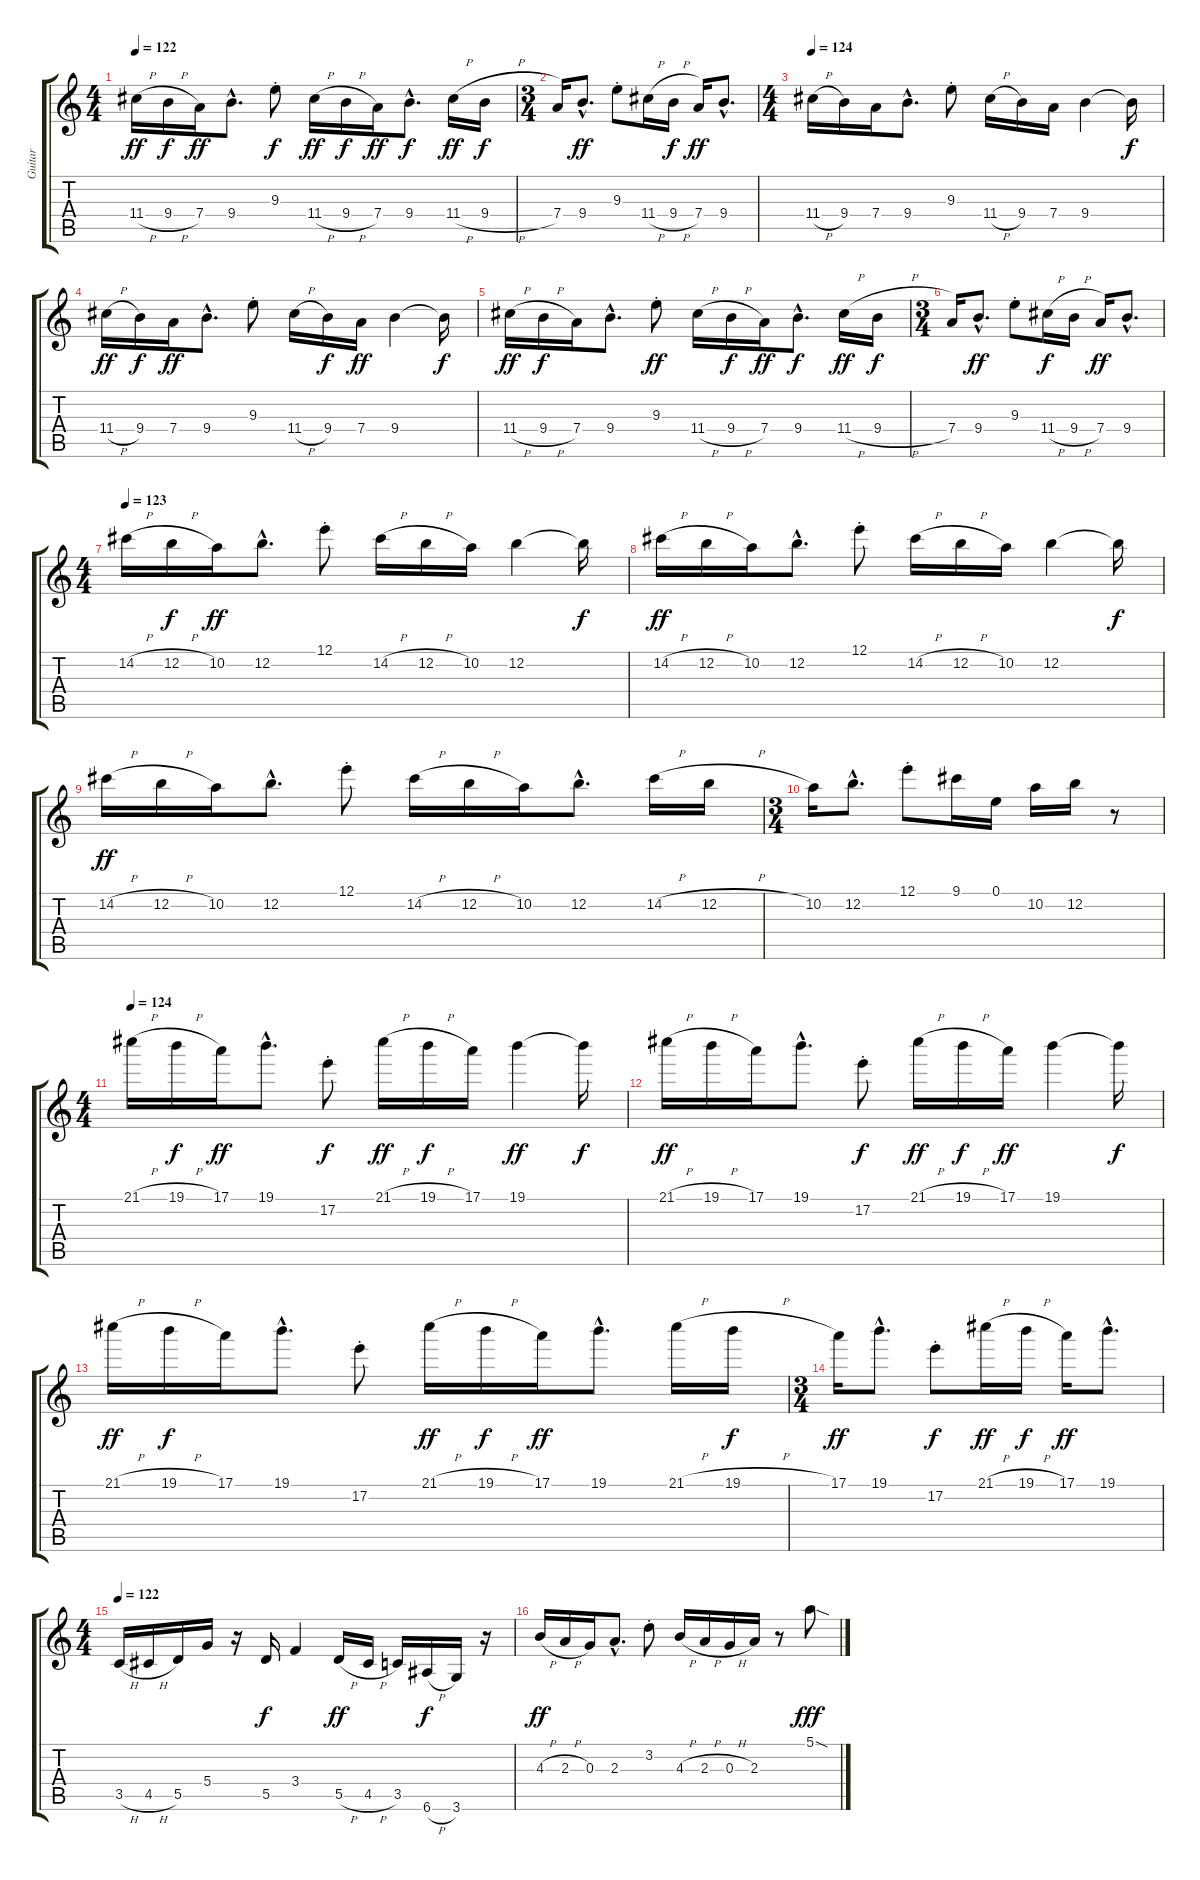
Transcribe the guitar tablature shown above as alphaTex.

\track ("Guitar" "Guitar") {instrument overdrivenguitar}
\staff {score tabs}
\tuning (E4 B3 G3 D3 A2 E2) {hide}
\ts (4 4)
\tempo 122
\clef g2
\ks c
11.4{h}.16{dy ff} 9.4{h}.16{dy f} 7.4.16{dy ff} 9.4{hac}.8{d} 9.3{st}.8{dy f} 11.4{h}.16{dy ff} 9.4{h}.16{dy f} 7.4.16{dy ff} 9.4{hac}.8{d dy f} 11.4{h}.16{dy ff} 9.4{h}.16{dy f} |
\ts (3 4)
7.4.16 9.4{hac}.8{d dy ff} 9.3{st}.8 11.4{h}.16 9.4{h}.16{dy f} 7.4.16{dy ff} 9.4{hac}.8{d} |
\ts (4 4)
\tempo 124
11.4{h}.16 9.4.16 7.4.16 9.4{hac}.8{d} 9.3{st}.8 11.4{h}.16 9.4.16 7.4.16 9.4.4 9.4{t}.16{dy f} |
11.4{h}.16{dy ff} 9.4.16{dy f} 7.4.16{dy ff} 9.4{hac}.8{d} 9.3{st}.8 11.4{h}.16 9.4.16{dy f} 7.4.16{dy ff} 9.4.4 9.4{t}.16{dy f} |
11.4{h}.16{dy ff} 9.4{h}.16{dy f} 7.4.16 9.4{hac}.8{d} 9.3{st}.8{dy ff} 11.4{h}.16 9.4{h}.16{dy f} 7.4.16{dy ff} 9.4{hac}.8{d dy f} 11.4{h}.16{dy ff} 9.4{h}.16{dy f} |
\ts (3 4)
7.4.16 9.4{hac}.8{d dy ff} 9.3{st}.8 11.4{h}.16{dy f} 9.4{h}.16 7.4.16{dy ff} 9.4{hac}.8{d} |
\ts (4 4)
\tempo 123
14.2{h}.16 12.2{h}.16{dy f} 10.2.16{dy ff} 12.2{hac}.8{d} 12.1{st}.8 14.2{h}.16 12.2{h}.16 10.2.16 12.2.4 12.2{t}.16{dy f} |
14.2{h}.16{dy ff} 12.2{h}.16 10.2.16 12.2{hac}.8{d} 12.1{st}.8 14.2{h}.16 12.2{h}.16 10.2.16 12.2.4 12.2{t}.16{dy f} |
14.2{h}.16{dy ff} 12.2{h}.16 10.2.16 12.2{hac}.8{d} 12.1{st}.8 14.2{h}.16 12.2{h}.16 10.2.16 12.2{hac}.8{d} 14.2{h}.16 12.2{h}.16 |
\ts (3 4)
10.2.16 12.2{hac}.8{d} 12.1{st}.8 9.1.16 0.1.16 10.2.16 12.2.16 r.8 |
\ts (4 4)
\tempo 124
21.1{h}.16 19.1{h}.16{dy f} 17.1.16{dy ff} 19.1{hac}.8{d} 17.2{st}.8{dy f} 21.1{h}.16{dy ff} 19.1{h}.16{dy f} 17.1.16 19.1.4{dy ff} 19.1{t}.16{dy f} |
21.1{h}.16{dy ff} 19.1{h}.16 17.1.16 19.1{hac}.8{d} 17.2{st}.8{dy f} 21.1{h}.16{dy ff} 19.1{h}.16{dy f} 17.1.16{dy ff} 19.1.4 19.1{t}.16{dy f} |
21.1{h}.16{dy ff} 19.1{h}.16{dy f} 17.1.16 19.1{hac}.8{d} 17.2{st}.8 21.1{h}.16{dy ff} 19.1{h}.16{dy f} 17.1.16{dy ff} 19.1{hac}.8{d} 21.1{h}.16 19.1{h}.16{dy f} |
\ts (3 4)
17.1.16{dy ff} 19.1{hac}.8{d} 17.2{st}.8{dy f} 21.1{h}.16{dy ff} 19.1{h}.16{dy f} 17.1.16{dy ff} 19.1{hac}.8{d} |
\ts (4 4)
\tempo 122
3.5{h}.16 4.5{h}.16 5.5.16 5.4.16 r.16 5.5.16{dy f} 3.4.4 5.5{h}.16{dy ff} 4.5{h}.16 3.5.16 6.6{h}.16{dy f} 3.6.16 r.16 |
4.3{h}.16{dy ff} 2.3{h}.16 0.3.16 2.3{hac}.8{d} 3.2{st}.8 4.3{h}.16 2.3{h}.16 0.3{h}.16 2.3.16 r.8 5.1{sod}.8{dy fff}
